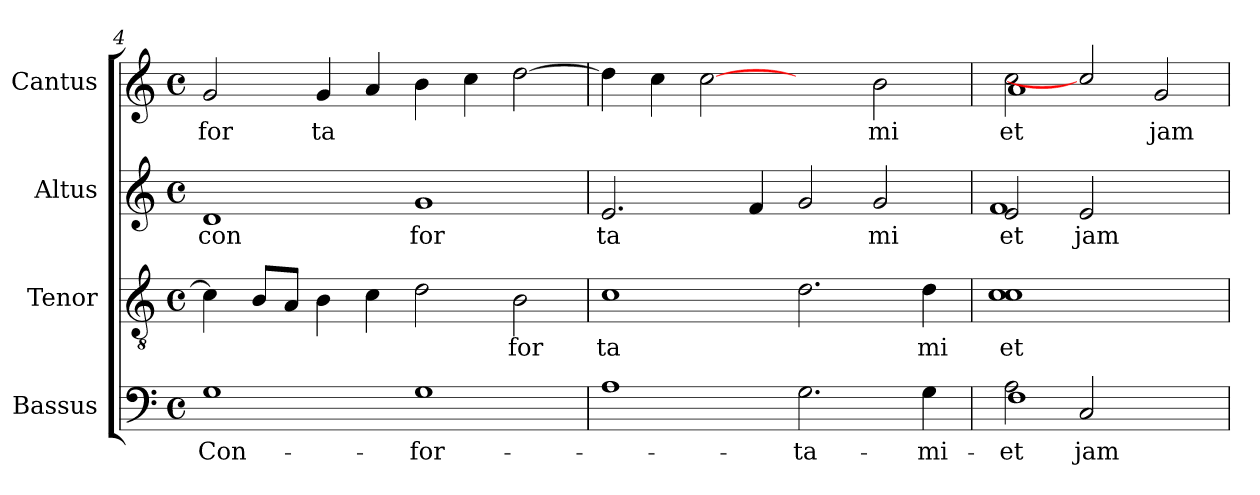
**kern	**text	**kern	**text	**kern	**text	**kern	**text
*part4	*part4	*part3	*part3	*part2	*part2	*part1	*part1
*staff4	*staff4	*staff3	*staff3	*staff2	*staff2	*staff1	*staff1
*I"Bassus	*	*I"Tenor	*	*I"Altus	*	*I"Cantus	*
*clefF4	*	*clefGv2	*	*clefG2	*	*clefG2	*
*M4/4	*	*M4/4	*	*M4/4	*	*M4/4	*
*met(c)	*	*met(c)	*	*met(c)	*	*met(c)	*
=4	=4	=4	=4	=4	=4	=4	=4
!	!LO:LY:b:cj	!	!	!	!LO:LY:b:cj	!	!LO:LY:b:cj
1G	Con-	4c\]	.	1d	con	2g/	for
.	.	8B/L	.	.	.	.	.
.	.	8A/J	.	.	.	.	.
!	!	!	!	!	!	!	!LO:LY:b:cj
.	.	4B\	.	.	.	4g/	ta
.	.	4c\	.	.	.	4a/	.
!	!LO:LY:b:cj	!	!	!	!LO:LY:b:cj	!	!
1G	-for-	2d\	.	1g	for	4b\	.
.	.	.	.	.	.	4cc\	.
!	!	!	!LO:LY:b:cj	!	!	!	!
.	.	2B\	for	.	.	[>2dd\	.
=5	=5	=5	=5	=5	=5	=5	=5
!	!	!	!LO:LY:b:cj	!	!LO:LY:b:cj	!	!
1A	.	1c	ta	2.e/	ta	4dd\]	.
.	.	.	.	.	.	4cc\	.
.	.	.	.	.	.	[2cc	.
.	.	.	.	4f/	.	.	.
!	!LO:LY:b:cj	!	!	!	!	!	!
2.G\	-ta-	2.d\	.	2g/	.	2ryy	.
!	!	!	!	!	!LO:LY:b:cj	!	!LO:LY:b:cj
.	.	.	.	2g/	mi	2b\	mi
!	!LO:LY:b:cj	!	!LO:LY:b:cj	!	!	!	!
4G\	-mi-	4d\	mi	.	.	.	.
!!LO:LB:g=z
=6	=6	=6	=6	=6	=6	=6	=6
!	!LO:LY:b:cj	!	!	!	!	!	!
*^	*	*	*	*	*	*	*
!	!	!LO:LY:b:cj	!	!LO:LY:b:cj	!	!LO:LY:b:cj	!	!
*	*	*	*	*	*^	*	*	*
!	!	!	!	!	!	!	!LO:LY:b:cj	!	!LO:LY:b:cj
*	*	*	*	*	*	*	*	*^	*
!	!	!	!	!	!	!	!	!	!	!LO:LY:b:cj
2A\	1F	et	1c 1c	et	2e/	1f	et	2cc\	1a	et
!	!	!LO:LY:b:cj	!	!	!	!	!LO:LY:b:cj	!	!	!
2C/	.	jam	.	.	2e/	.	jam	2cc]	.	.
!	!	!	!	!	!	!	!	!	!	!LO:LY:b:cj
2ryy	2ryy	.	2ryy	.	2ryy	2ryy	.	2g/	2ryy	jam
*	*	*	*	*	*v	*v	*	*	*	*
*v	*v	*	*	*	*	*	*v	*v	*
=	=	=	=	=	=	=	=
*-	*-	*-	*-	*-	*-	*-	*-
